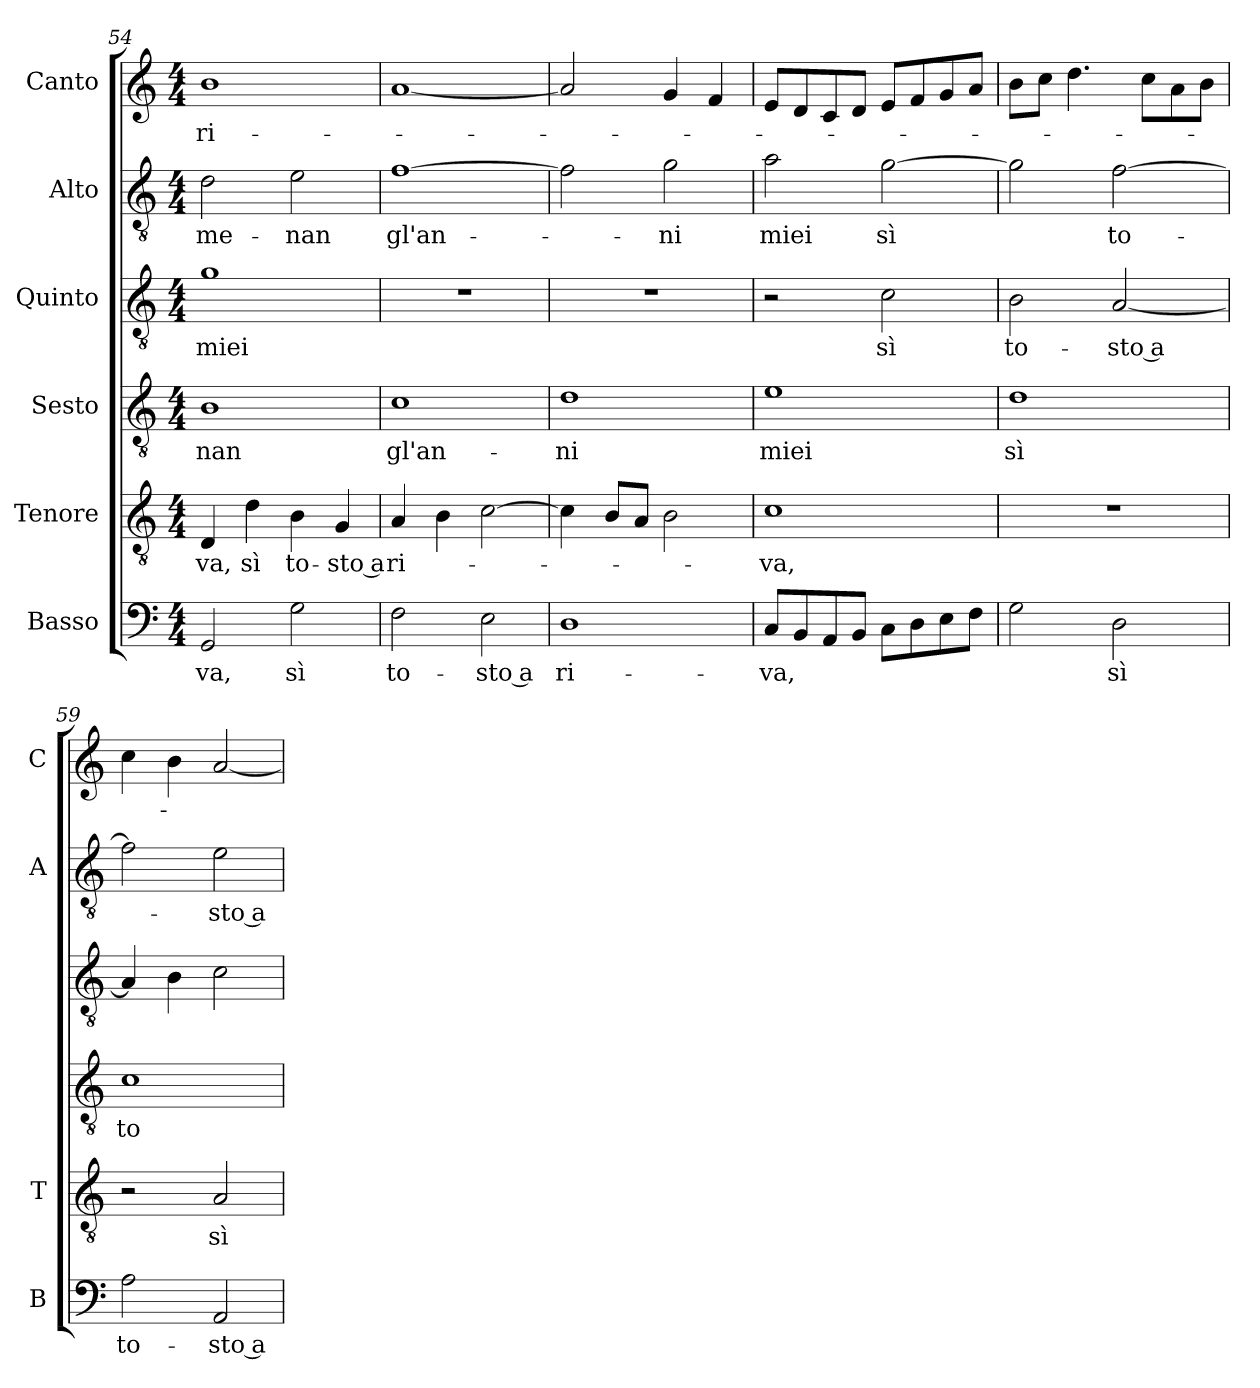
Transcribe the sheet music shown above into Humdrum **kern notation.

**kern	**text	**kern	**text	**kern	**text	**kern	**text	**kern	**text	**kern	**text
*part6	*part6	*part5	*part5	*part4	*part4	*part3	*part3	*part2	*part2	*part1	*part1
*staff6	*staff6	*staff5	*staff5	*staff4	*staff4	*staff3	*staff3	*staff2	*staff2	*staff1	*staff1
*I"Basso	*	*I"Tenore	*	*I"Sesto	*	*I"Quinto	*	*I"Alto	*	*I"Canto	*
*I'B	*	*I'T	*	*	*	*	*	*I'A	*	*I'C	*
*clefF4	*	*clefGv2	*	*clefGv2	*	*clefGv2	*	*clefGv2	*	*clefG2	*
*k[]	*	*k[]	*	*k[]	*	*k[]	*	*k[]	*	*k[]	*
*C:	*	*C:	*	*C:	*	*C:	*	*C:	*	*C:	*
*M4/4	*	*M4/4	*	*M4/4	*	*M4/4	*	*M4/4	*	*M4/4	*
=54	=54	=54	=54	=54	=54	=54	=54	=54	=54	=54	=54
!	!LO:LY:b	!	!	!	!	!	!	!	!	!	!
!	!	!	!LO:LY:b	!	!	!	!	!	!	!	!
!	!	!	!	!	!LO:LY:b	!	!	!	!	!	!
!	!	!	!	!	!	!	!LO:LY:b	!	!	!	!
!	!	!	!	!	!	!	!	!	!LO:LY:b	!	!
!	!	!	!	!	!	!	!	!	!	!	!LO:LY:b
2GG/	-va,	4D/	-va,	1B	-nan	1g	miei	2d\	me-	1b	ri-
!	!	!	!LO:LY:b	!	!	!	!	!	!	!	!
.	.	4d\	sì	.	.	.	.	.	.	.	.
!	!LO:LY:b	!	!	!	!	!	!	!	!	!	!
!	!	!	!LO:LY:b	!	!	!	!	!	!	!	!
!	!	!	!	!	!	!	!	!	!LO:LY:b	!	!
2G\	sì	4B\	to-	.	.	.	.	2e\	-nan	.	.
!	!	!	!LO:LY:b	!	!	!	!	!	!	!	!
.	.	4G/	-sto a	.	.	.	.	.	.	.	.
!!LO:LB:g=z
=55	=55	=55	=55	=55	=55	=55	=55	=55	=55	=55	=55
!	!LO:LY:b	!	!	!	!	!	!	!	!	!	!
!	!	!	!LO:LY:b	!	!	!	!	!	!	!	!
!	!	!	!	!	!LO:LY:b	!	!	!	!	!	!
!	!	!	!	!	!	!	!	!	!LO:LY:b	!	!
2F\	to-	4A/	ri-	1c	gl'an-	1r	.	[1f	gl'an-	[1a	.
.	.	4B\	.	.	.	.	.	.	.	.	.
!	!LO:LY:b	!	!	!	!	!	!	!	!	!	!
2E\	-sto a	[2c\	.	.	.	.	.	.	.	.	.
=56	=56	=56	=56	=56	=56	=56	=56	=56	=56	=56	=56
!	!LO:LY:b	!	!	!	!	!	!	!	!	!	!
!	!	!	!	!	!LO:LY:b	!	!	!	!	!	!
1D	ri-	4c\]	.	1d	-ni	1r	.	2f\]	.	2a/]	.
.	.	8B/L	.	.	.	.	.	.	.	.	.
.	.	8A/J	.	.	.	.	.	.	.	.	.
!	!	!	!	!	!	!	!	!	!LO:LY:b	!	!
.	.	2B\	.	.	.	.	.	2g\	-ni	4g/	.
.	.	.	.	.	.	.	.	.	.	4f/	.
=57	=57	=57	=57	=57	=57	=57	=57	=57	=57	=57	=57
!	!LO:LY:b	!	!	!	!	!	!	!	!	!	!
!	!	!	!LO:LY:b	!	!	!	!	!	!	!	!
!	!	!	!	!	!LO:LY:b	!	!	!	!	!	!
!	!	!	!	!	!	!	!	!	!LO:LY:b	!	!
8C/L	-va,	1c	-va,	1e	miei	2r	.	2a\	miei	8e/L	.
8BB/	.	.	.	.	.	.	.	.	.	8d/	.
8AA/	.	.	.	.	.	.	.	.	.	8c/	.
8BB/J	.	.	.	.	.	.	.	.	.	8d/J	.
!	!	!	!	!	!	!	!LO:LY:b	!	!	!	!
!	!	!	!	!	!	!	!	!	!LO:LY:b	!	!
8C\L	.	.	.	.	.	2c\	sì	[2g\	sì	8e/L	.
8D\	.	.	.	.	.	.	.	.	.	8f/	.
8E\	.	.	.	.	.	.	.	.	.	8g/	.
8F\J	.	.	.	.	.	.	.	.	.	8a/J	.
=58	=58	=58	=58	=58	=58	=58	=58	=58	=58	=58	=58
!	!	!	!	!	!LO:LY:b	!	!	!	!	!	!
!	!	!	!	!	!	!	!LO:LY:b	!	!	!	!
2G\	.	1r	.	1d	sì	2B\	to-	2g\]	.	8b\L	.
.	.	.	.	.	.	.	.	.	.	8cc\J	.
.	.	.	.	.	.	.	.	.	.	4.dd\	.
!	!LO:LY:b	!	!	!	!	!	!	!	!	!	!
!	!	!	!	!	!	!	!LO:LY:b	!	!	!	!
!	!	!	!	!	!	!	!	!	!LO:LY:b	!	!
2D\	sì	.	.	.	.	[2A/	-sto a	[2f\	to-	.	.
.	.	.	.	.	.	.	.	.	.	8cc\L	.
.	.	.	.	.	.	.	.	.	.	8a\	.
.	.	.	.	.	.	.	.	.	.	8b\J	.
=59	=59	=59	=59	=59	=59	=59	=59	=59	=59	=59	=59
!	!LO:LY:b	!	!	!	!	!	!	!	!	!	!
!	!	!	!	!	!LO:LY:b	!	!	!	!	!	!
2A\	to-	2r	.	1c	to-	4A/]	.	2f\]	.	4cc\	.
.	.	.	.	.	.	4B\	.	.	.	4b\	.
!	!LO:LY:b	!	!	!	!	!	!	!	!	!	!
!	!	!	!LO:LY:b	!	!	!	!	!	!	!	!
!	!	!	!	!	!	!	!	!	!LO:LY:b	!	!
2AA/	-sto a	2A/	sì	.	.	2c\	.	2e\	-sto a	[2a/	.
=	=	=	=	=	=	=	=	=	=	=	=
*-	*-	*-	*-	*-	*-	*-	*-	*-	*-	*-	*-
